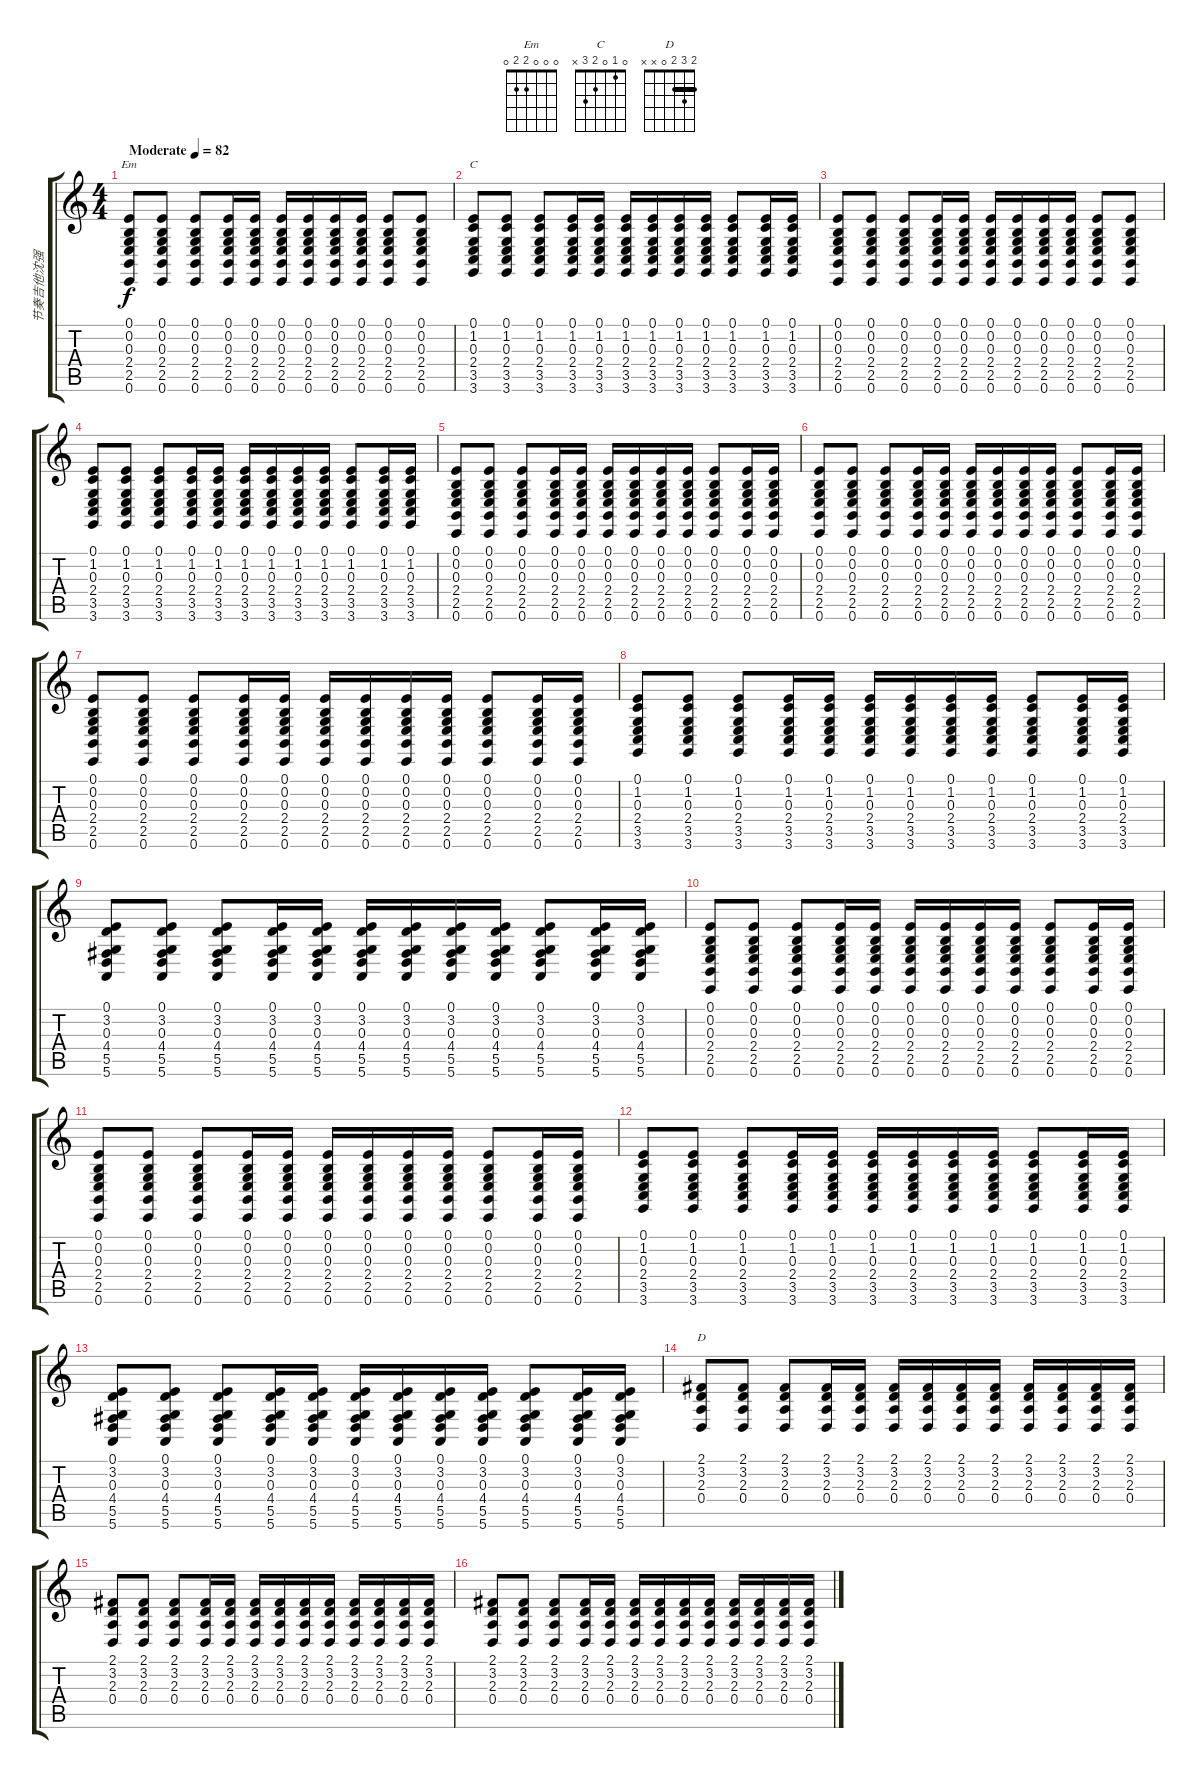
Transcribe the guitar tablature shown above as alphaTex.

\track ("节奏吉他沈强" "节奏吉他沈强") {instrument acousticgrandpiano}
\staff {score tabs}
\tuning (E4 B3 G3 D3 A2 E2) {hide}
\chord ("Em" 0 0 0 2 2 0)
\chord ("C" 0 1 0 2 3 x)
\chord ("D" 2 3 2 0 x x) {barre 2}
\ts (4 4)
\tempo (82 "Moderate")
\clef g2
\ks c
(0.1 0.2 0.3 2.4 2.5 0.6).8{ch "Em" dy f instrument acousticgrandpiano} (0.1 0.2 0.3 2.4 2.5 0.6).8 (0.1 0.2 0.3 2.4 2.5 0.6).8 (0.1 0.2 0.3 2.4 2.5 0.6).16 (0.1 0.2 0.3 2.4 2.5 0.6).16 (0.1 0.2 0.3 2.4 2.5 0.6).16 (0.1 0.2 0.3 2.4 2.5 0.6).16 (0.1 0.2 0.3 2.4 2.5 0.6).16 (0.1 0.2 0.3 2.4 2.5 0.6).16 (0.1 0.2 0.3 2.4 2.5 0.6).8 (0.1 0.2 0.3 2.4 2.5 0.6).8 |
(0.1 1.2 0.3 2.4 3.5 3.6).8{ch "C"} (0.1 1.2 0.3 2.4 3.5 3.6).8 (0.1 1.2 0.3 2.4 3.5 3.6).8 (0.1 1.2 0.3 2.4 3.5 3.6).16 (0.1 1.2 0.3 2.4 3.5 3.6).16 (0.1 1.2 0.3 2.4 3.5 3.6).16 (0.1 1.2 0.3 2.4 3.5 3.6).16 (0.1 1.2 0.3 2.4 3.5 3.6).16 (0.1 1.2 0.3 2.4 3.5 3.6).16 (0.1 1.2 0.3 2.4 3.5 3.6).8 (0.1 1.2 0.3 2.4 3.5 3.6).16 (0.1 1.2 0.3 2.4 3.5 3.6).16 |
(0.1 0.2 0.3 2.4 2.5 0.6).8 (0.1 0.2 0.3 2.4 2.5 0.6).8 (0.1 0.2 0.3 2.4 2.5 0.6).8 (0.1 0.2 0.3 2.4 2.5 0.6).16 (0.1 0.2 0.3 2.4 2.5 0.6).16 (0.1 0.2 0.3 2.4 2.5 0.6).16 (0.1 0.2 0.3 2.4 2.5 0.6).16 (0.1 0.2 0.3 2.4 2.5 0.6).16 (0.1 0.2 0.3 2.4 2.5 0.6).16 (0.1 0.2 0.3 2.4 2.5 0.6).8 (0.1 0.2 0.3 2.4 2.5 0.6).8 |
(0.1 1.2 0.3 2.4 3.5 3.6).8 (0.1 1.2 0.3 2.4 3.5 3.6).8 (0.1 1.2 0.3 2.4 3.5 3.6).8 (0.1 1.2 0.3 2.4 3.5 3.6).16 (0.1 1.2 0.3 2.4 3.5 3.6).16 (0.1 1.2 0.3 2.4 3.5 3.6).16 (0.1 1.2 0.3 2.4 3.5 3.6).16 (0.1 1.2 0.3 2.4 3.5 3.6).16 (0.1 1.2 0.3 2.4 3.5 3.6).16 (0.1 1.2 0.3 2.4 3.5 3.6).8 (0.1 1.2 0.3 2.4 3.5 3.6).16 (0.1 1.2 0.3 2.4 3.5 3.6).16 |
(0.1 0.2 0.3 2.4 2.5 0.6).8 (0.1 0.2 0.3 2.4 2.5 0.6).8 (0.1 0.2 0.3 2.4 2.5 0.6).8 (0.1 0.2 0.3 2.4 2.5 0.6).16 (0.1 0.2 0.3 2.4 2.5 0.6).16 (0.1 0.2 0.3 2.4 2.5 0.6).16 (0.1 0.2 0.3 2.4 2.5 0.6).16 (0.1 0.2 0.3 2.4 2.5 0.6).16 (0.1 0.2 0.3 2.4 2.5 0.6).16 (0.1 0.2 0.3 2.4 2.5 0.6).8 (0.1 0.2 0.3 2.4 2.5 0.6).16 (0.1 0.2 0.3 2.4 2.5 0.6).16 |
(0.1 0.2 0.3 2.4 2.5 0.6).8 (0.1 0.2 0.3 2.4 2.5 0.6).8 (0.1 0.2 0.3 2.4 2.5 0.6).8 (0.1 0.2 0.3 2.4 2.5 0.6).16 (0.1 0.2 0.3 2.4 2.5 0.6).16 (0.1 0.2 0.3 2.4 2.5 0.6).16 (0.1 0.2 0.3 2.4 2.5 0.6).16 (0.1 0.2 0.3 2.4 2.5 0.6).16 (0.1 0.2 0.3 2.4 2.5 0.6).16 (0.1 0.2 0.3 2.4 2.5 0.6).8 (0.1 0.2 0.3 2.4 2.5 0.6).16 (0.1 0.2 0.3 2.4 2.5 0.6).16 |
(0.1 0.2 0.3 2.4 2.5 0.6).8 (0.1 0.2 0.3 2.4 2.5 0.6).8 (0.1 0.2 0.3 2.4 2.5 0.6).8 (0.1 0.2 0.3 2.4 2.5 0.6).16 (0.1 0.2 0.3 2.4 2.5 0.6).16 (0.1 0.2 0.3 2.4 2.5 0.6).16 (0.1 0.2 0.3 2.4 2.5 0.6).16 (0.1 0.2 0.3 2.4 2.5 0.6).16 (0.1 0.2 0.3 2.4 2.5 0.6).16 (0.1 0.2 0.3 2.4 2.5 0.6).8 (0.1 0.2 0.3 2.4 2.5 0.6).16 (0.1 0.2 0.3 2.4 2.5 0.6).16 |
(0.1 1.2 0.3 2.4 3.5 3.6).8 (0.1 1.2 0.3 2.4 3.5 3.6).8 (0.1 1.2 0.3 2.4 3.5 3.6).8 (0.1 1.2 0.3 2.4 3.5 3.6).16 (0.1 1.2 0.3 2.4 3.5 3.6).16 (0.1 1.2 0.3 2.4 3.5 3.6).16 (0.1 1.2 0.3 2.4 3.5 3.6).16 (0.1 1.2 0.3 2.4 3.5 3.6).16 (0.1 1.2 0.3 2.4 3.5 3.6).16 (0.1 1.2 0.3 2.4 3.5 3.6).8 (0.1 1.2 0.3 2.4 3.5 3.6).16 (0.1 1.2 0.3 2.4 3.5 3.6).16 |
(0.1 3.2 0.3 4.4 5.5 5.6).8 (0.1 3.2 0.3 4.4 5.5 5.6).8 (0.1 3.2 0.3 4.4 5.5 5.6).8 (0.1 3.2 0.3 4.4 5.5 5.6).16 (0.1 3.2 0.3 4.4 5.5 5.6).16 (0.1 3.2 0.3 4.4 5.5 5.6).16 (0.1 3.2 0.3 4.4 5.5 5.6).16 (0.1 3.2 0.3 4.4 5.5 5.6).16 (0.1 3.2 0.3 4.4 5.5 5.6).16 (0.1 3.2 0.3 4.4 5.5 5.6).8 (0.1 3.2 0.3 4.4 5.5 5.6).16 (0.1 3.2 0.3 4.4 5.5 5.6).16 |
(0.1 0.2 0.3 2.4 2.5 0.6).8 (0.1 0.2 0.3 2.4 2.5 0.6).8 (0.1 0.2 0.3 2.4 2.5 0.6).8 (0.1 0.2 0.3 2.4 2.5 0.6).16 (0.1 0.2 0.3 2.4 2.5 0.6).16 (0.1 0.2 0.3 2.4 2.5 0.6).16 (0.1 0.2 0.3 2.4 2.5 0.6).16 (0.1 0.2 0.3 2.4 2.5 0.6).16 (0.1 0.2 0.3 2.4 2.5 0.6).16 (0.1 0.2 0.3 2.4 2.5 0.6).8 (0.1 0.2 0.3 2.4 2.5 0.6).16 (0.1 0.2 0.3 2.4 2.5 0.6).16 |
(0.1 0.2 0.3 2.4 2.5 0.6).8 (0.1 0.2 0.3 2.4 2.5 0.6).8 (0.1 0.2 0.3 2.4 2.5 0.6).8 (0.1 0.2 0.3 2.4 2.5 0.6).16 (0.1 0.2 0.3 2.4 2.5 0.6).16 (0.1 0.2 0.3 2.4 2.5 0.6).16 (0.1 0.2 0.3 2.4 2.5 0.6).16 (0.1 0.2 0.3 2.4 2.5 0.6).16 (0.1 0.2 0.3 2.4 2.5 0.6).16 (0.1 0.2 0.3 2.4 2.5 0.6).8 (0.1 0.2 0.3 2.4 2.5 0.6).16 (0.1 0.2 0.3 2.4 2.5 0.6).16 |
(0.1 1.2 0.3 2.4 3.5 3.6).8 (0.1 1.2 0.3 2.4 3.5 3.6).8 (0.1 1.2 0.3 2.4 3.5 3.6).8 (0.1 1.2 0.3 2.4 3.5 3.6).16 (0.1 1.2 0.3 2.4 3.5 3.6).16 (0.1 1.2 0.3 2.4 3.5 3.6).16 (0.1 1.2 0.3 2.4 3.5 3.6).16 (0.1 1.2 0.3 2.4 3.5 3.6).16 (0.1 1.2 0.3 2.4 3.5 3.6).16 (0.1 1.2 0.3 2.4 3.5 3.6).8 (0.1 1.2 0.3 2.4 3.5 3.6).16 (0.1 1.2 0.3 2.4 3.5 3.6).16 |
(0.1 3.2 0.3 4.4 5.5 5.6).8 (0.1 3.2 0.3 4.4 5.5 5.6).8 (0.1 3.2 0.3 4.4 5.5 5.6).8 (0.1 3.2 0.3 4.4 5.5 5.6).16 (0.1 3.2 0.3 4.4 5.5 5.6).16 (0.1 3.2 0.3 4.4 5.5 5.6).16 (0.1 3.2 0.3 4.4 5.5 5.6).16 (0.1 3.2 0.3 4.4 5.5 5.6).16 (0.1 3.2 0.3 4.4 5.5 5.6).16 (0.1 3.2 0.3 4.4 5.5 5.6).8 (0.1 3.2 0.3 4.4 5.5 5.6).16 (0.1 3.2 0.3 4.4 5.5 5.6).16 |
(2.1 3.2 2.3 0.4).8{ch "D"} (2.1 3.2 2.3 0.4).8 (2.1 3.2 2.3 0.4).8 (2.1 3.2 2.3 0.4).16 (2.1 3.2 2.3 0.4).16 (2.1 3.2 2.3 0.4).16 (2.1 3.2 2.3 0.4).16 (2.1 3.2 2.3 0.4).16 (2.1 3.2 2.3 0.4).16 (2.1 3.2 2.3 0.4).16 (2.1 3.2 2.3 0.4).16 (2.1 3.2 2.3 0.4).16 (2.1 3.2 2.3 0.4).16 |
(2.1 3.2 2.3 0.4).8 (2.1 3.2 2.3 0.4).8 (2.1 3.2 2.3 0.4).8 (2.1 3.2 2.3 0.4).16 (2.1 3.2 2.3 0.4).16 (2.1 3.2 2.3 0.4).16 (2.1 3.2 2.3 0.4).16 (2.1 3.2 2.3 0.4).16 (2.1 3.2 2.3 0.4).16 (2.1 3.2 2.3 0.4).16 (2.1 3.2 2.3 0.4).16 (2.1 3.2 2.3 0.4).16 (2.1 3.2 2.3 0.4).16 |
(2.1 3.2 2.3 0.4).8 (2.1 3.2 2.3 0.4).8 (2.1 3.2 2.3 0.4).8 (2.1 3.2 2.3 0.4).16 (2.1 3.2 2.3 0.4).16 (2.1 3.2 2.3 0.4).16 (2.1 3.2 2.3 0.4).16 (2.1 3.2 2.3 0.4).16 (2.1 3.2 2.3 0.4).16 (2.1 3.2 2.3 0.4).16 (2.1 3.2 2.3 0.4).16 (2.1 3.2 2.3 0.4).16 (2.1 3.2 2.3 0.4).16
